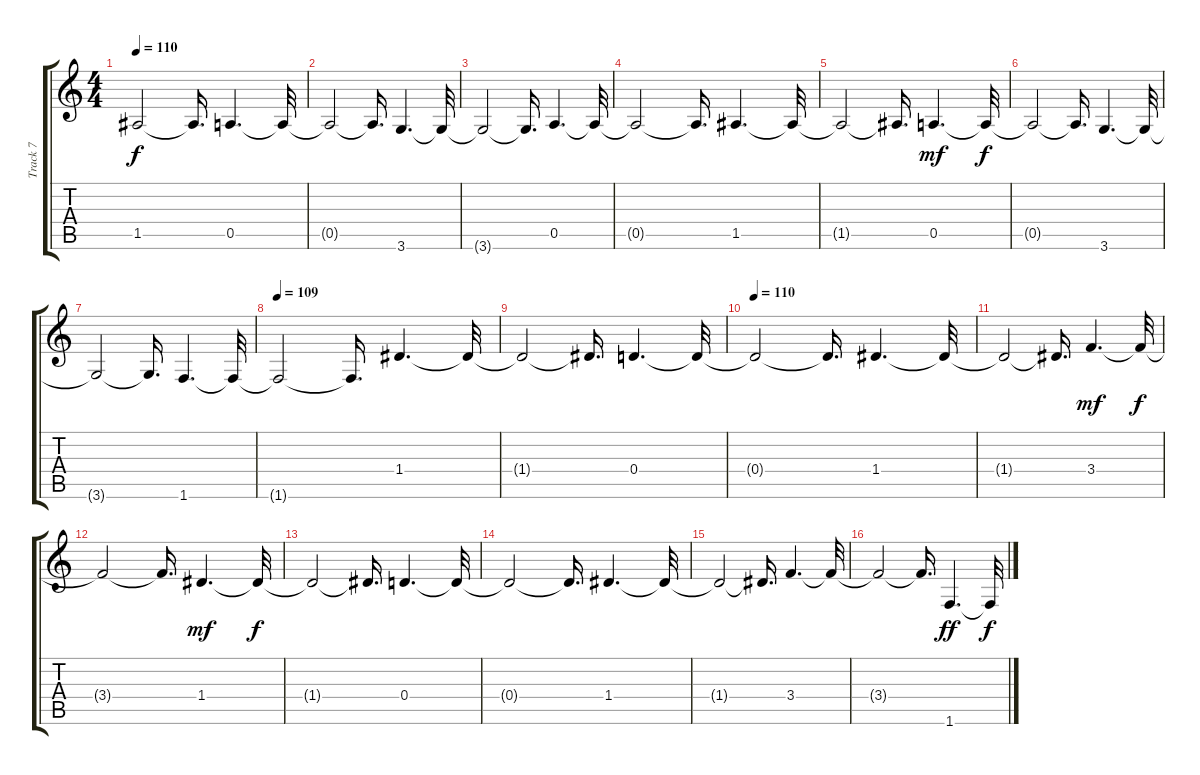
\track ("Track 7" "Track 7") {instrument distortionguitar}
\staff {score tabs}
\tuning (E4 B3 G3 D3 A2 E2) {hide}
\ts (4 4)
\tempo 110
\clef g2
\ks c
1.5{t}.2{dy f} 1.5{t}.16{d} 0.5.4{d} 0.5{t}.32 |
0.5{t}.2 0.5{t}.16{d} 3.6.4{d} 3.6{t}.32 |
3.6{t}.2 3.6{t}.16{d} 0.5.4{d} 0.5{t}.32 |
0.5{t}.2 0.5{t}.16{d} 1.5.4{d} 1.5{t}.32 |
1.5{t}.2 1.5{t}.16{d} 0.5.4{d dy mf} 0.5{t}.32{dy f} |
0.5{t}.2 0.5{t}.16{d} 3.6.4{d} 3.6{t}.32 |
3.6{t}.2 3.6{t}.16{d} 1.6.4{d} 1.6{t}.32 |
\tempo 109
1.6{t}.2 1.6{t}.16{d} 1.4.4{d} 1.4{t}.32 |
1.4{t}.2 1.4{t}.16{d} 0.4.4{d} 0.4{t}.32 |
\tempo 110
0.4{t}.2 0.4{t}.16{d} 1.4.4{d} 1.4{t}.32 |
1.4{t}.2 1.4{t}.16{d} 3.4.4{d dy mf} 3.4{t}.32{dy f} |
3.4{t}.2 3.4{t}.16{d} 1.4.4{d dy mf} 1.4{t}.32{dy f} |
1.4{t}.2 1.4{t}.16{d} 0.4.4{d} 0.4{t}.32 |
0.4{t}.2 0.4{t}.16{d} 1.4.4{d} 1.4{t}.32 |
1.4{t}.2 1.4{t}.16{d} 3.4.4{d} 3.4{t}.32 |
3.4{t}.2 3.4{t}.16{d} 1.6.4{d dy ff} 1.6{t}.32{dy f}
